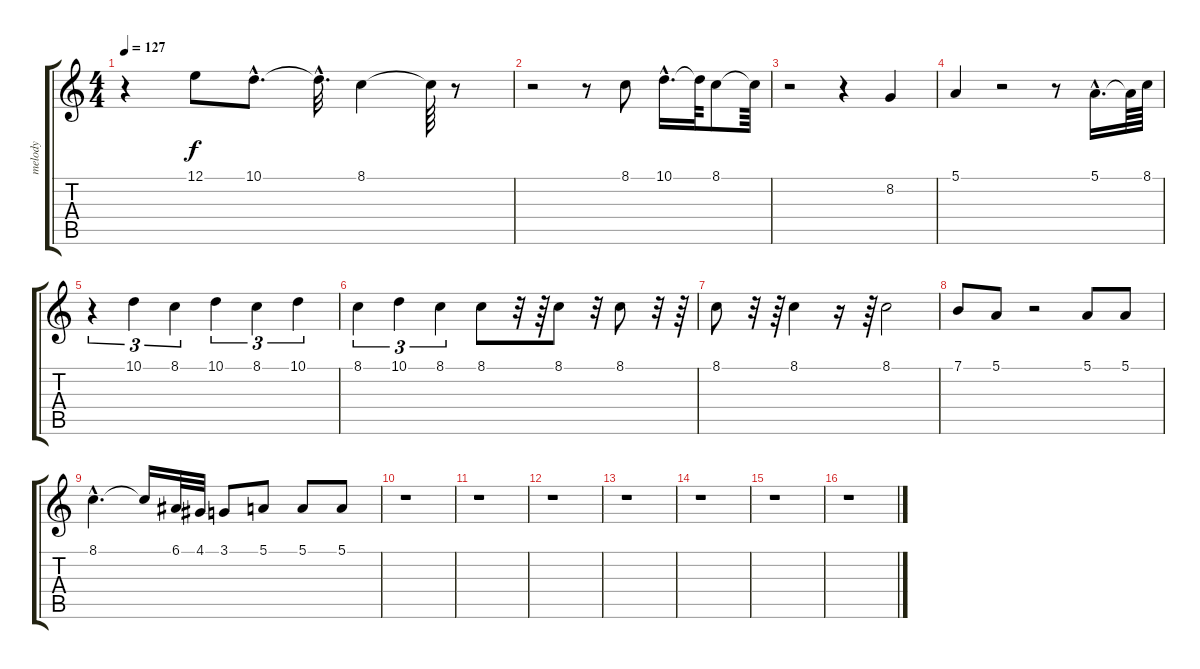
\track ("melody " "melody ") {instrument trombone}
\staff {score tabs}
\tuning (E4 B3 G3 D3 A2 E2) {hide}
\ts (4 4)
\tempo 127
\clef g2
\ks c
r.4{dy f} 12.1.8 10.1{hac}.8{d} 10.1{hac t}.32{d} 8.1.4 8.1{t}.64 r.8 |
r.2 r.8 8.1.8 10.1{hac}.16{d} 10.1{t}.64 8.1.8 8.1{t}.64 |
r.2 r.4 8.2.4 |
5.1.4 r.2 r.8 5.1{hac}.16{d} 5.1{t}.64 8.1.64 |
r.4{tu (3 2)} 10.1.4{tu (3 2)} 8.1.4{tu (3 2)} 10.1.4{tu (3 2)} 8.1.4{tu (3 2)} 10.1.4{tu (3 2)} |
8.1.4{tu (3 2)} 10.1.4{tu (3 2)} 8.1.4{tu (3 2)} 8.1.8 r.32 r.64 8.1.8 r.32 8.1.8 r.32 r.64 |
8.1.8 r.32 r.64 8.1.4 r.16 r.64 8.1.2 |
7.1.8 5.1.8 r.2 5.1.8 5.1.8 |
8.1{hac}.4{d} 8.1{t}.16 6.1.32 4.1.32 3.1.8 5.1.8 5.1.8 5.1.8 |
r.1 |
r.1 |
r.1 |
r.1 |
r.1 |
r.1 |
r.1
